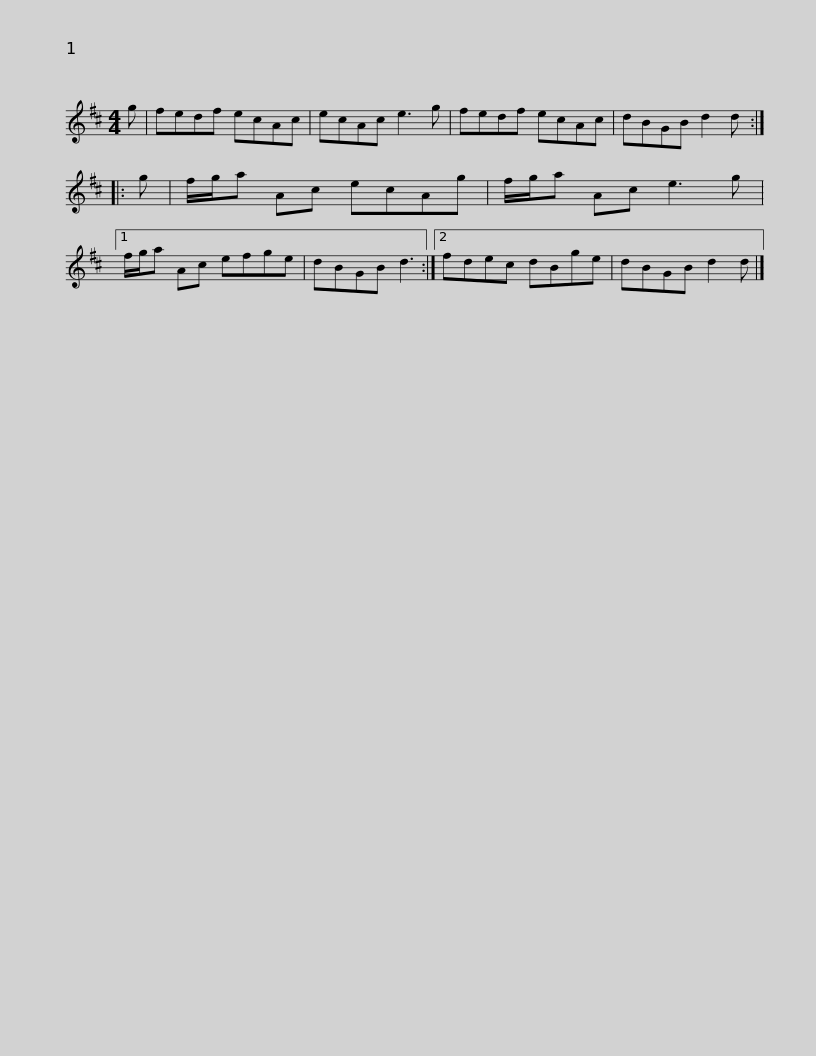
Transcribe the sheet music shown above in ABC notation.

X:1
L:1/8
M:4/4
I:linebreak $
K:D
V:1 treble
V:1
 g | fedf ecAc | ecAc e3 g | fedf ecAc | dBGB d2 d :: %5
 g | f/g/a Ac ecAg |$ f/g/a Ac e3 g |1 f/g/a Ac efge | dBGB d3 :|2 %10
 fdec dBge | dBGB d2 d |] %12
